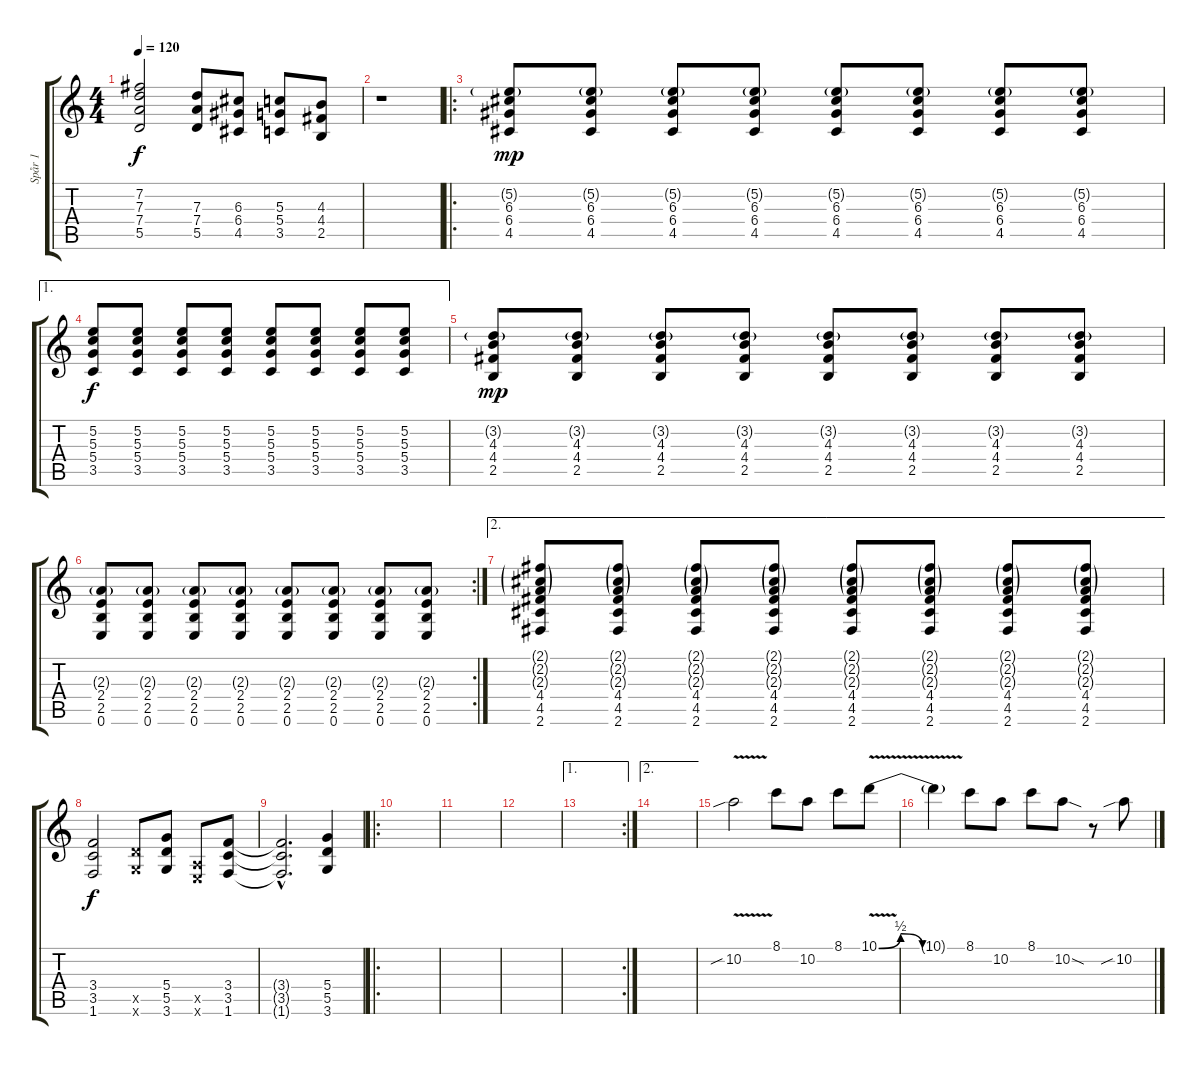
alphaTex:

\track ("Spår 1" "Spår 1") {instrument overdrivenguitar}
\staff {score tabs}
\tuning (E4 B3 G3 D3 A2 E2) {hide}
\ts (4 4)
\tempo 120
\clef g2
\ks c
(7.2 7.3 7.4 5.5).2{dy f} (7.3 7.4 5.5).8 (6.3 6.4 4.5).8 (5.3 5.4 3.5).8 (4.3 4.4 2.5).8 |
r.1 |
\ro
(5.2{g} 6.3 6.4 4.5).8{dy mp} (5.2{g} 6.3 6.4 4.5).8 (5.2{g} 6.3 6.4 4.5).8 (5.2{g} 6.3 6.4 4.5).8 (5.2{g} 6.3 6.4 4.5).8 (5.2{g} 6.3 6.4 4.5).8 (5.2{g} 6.3 6.4 4.5).8 (5.2{g} 6.3 6.4 4.5).8 |
\ae 1
(5.2 5.3 5.4 3.5).8{dy f} (5.2 5.3 5.4 3.5).8 (5.2 5.3 5.4 3.5).8 (5.2 5.3 5.4 3.5).8 (5.2 5.3 5.4 3.5).8 (5.2 5.3 5.4 3.5).8 (5.2 5.3 5.4 3.5).8 (5.2 5.3 5.4 3.5).8 |
(3.2{g} 4.3 4.4 2.5).8{dy mp} (3.2{g} 4.3 4.4 2.5).8 (3.2{g} 4.3 4.4 2.5).8 (3.2{g} 4.3 4.4 2.5).8 (3.2{g} 4.3 4.4 2.5).8 (3.2{g} 4.3 4.4 2.5).8 (3.2{g} 4.3 4.4 2.5).8 (3.2{g} 4.3 4.4 2.5).8 |
\rc 2
(2.3{g} 2.4 2.5 0.6).8 (2.3{g} 2.4 2.5 0.6).8 (2.3{g} 2.4 2.5 0.6).8 (2.3{g} 2.4 2.5 0.6).8 (2.3{g} 2.4 2.5 0.6).8 (2.3{g} 2.4 2.5 0.6).8 (2.3{g} 2.4 2.5 0.6).8 (2.3{g} 2.4 2.5 0.6).8 |
\ae 2
(2.1{g} 2.2{g} 2.3{g} 4.4 4.5 2.6).8 (2.1{g} 2.2{g} 2.3{g} 4.4 4.5 2.6).8 (2.1{g} 2.2{g} 2.3{g} 4.4 4.5 2.6).8 (2.1{g} 2.2{g} 2.3{g} 4.4 4.5 2.6).8 (2.1{g} 2.2{g} 2.3{g} 4.4 4.5 2.6).8 (2.1{g} 2.2{g} 2.3{g} 4.4 4.5 2.6).8 (2.1{g} 2.2{g} 2.3{g} 4.4 4.5 2.6).8 (2.1{g} 2.2{g} 2.3{g} 4.4 4.5 2.6).8 |
(3.4 3.5 1.6).2{dy f} (5.5{x} 3.6{x}).8 (5.4 5.5 3.6).8 (0.5{x} 0.6{x}).8 (3.4 3.5 1.6).8 |
(3.4{hac t} 3.5{hac t} 1.6{hac t}).2{d} (5.4 5.5 3.6).4 |
\ro
|
|
|
\ae 1
\rc 2
|
\ae 2
|
10.2{v sib}.2 8.1.8 10.2.8 8.1.8 10.1{be (custom 0 0 15 2 30 0 45 0 60 0) v}.8 |
10.1{t}.4 8.1.8 10.2.8 8.1.8 10.2{sod}.8 r.8 10.2{sib}.8
